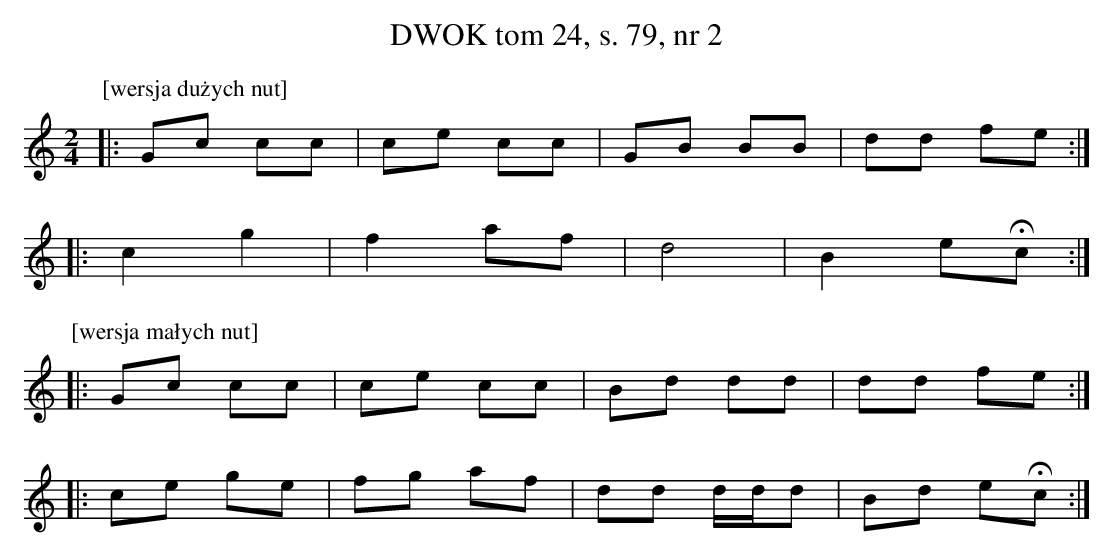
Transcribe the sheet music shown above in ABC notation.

X:1
T:DWOK tom 24, s. 79, nr 2
L:1/16
M:2/4
K:C
P:[wersja dużych nut]
|:G2c2 c2c2|c2e2 c2c2|G2B2 B2B2|d2d2 f2e2:|
|:c4 g4|f4 a2f2|d8|B4 e2Hc2:|
P:[wersja małych nut]
|:G2c2 c2c2|c2e2 c2c2|B2d2 d2d2|d2d2 f2e2:|
|:c2e2 g2e2|f2g2 a2f2|d2d2 ddd2|B2d2 e2Hc2:|
